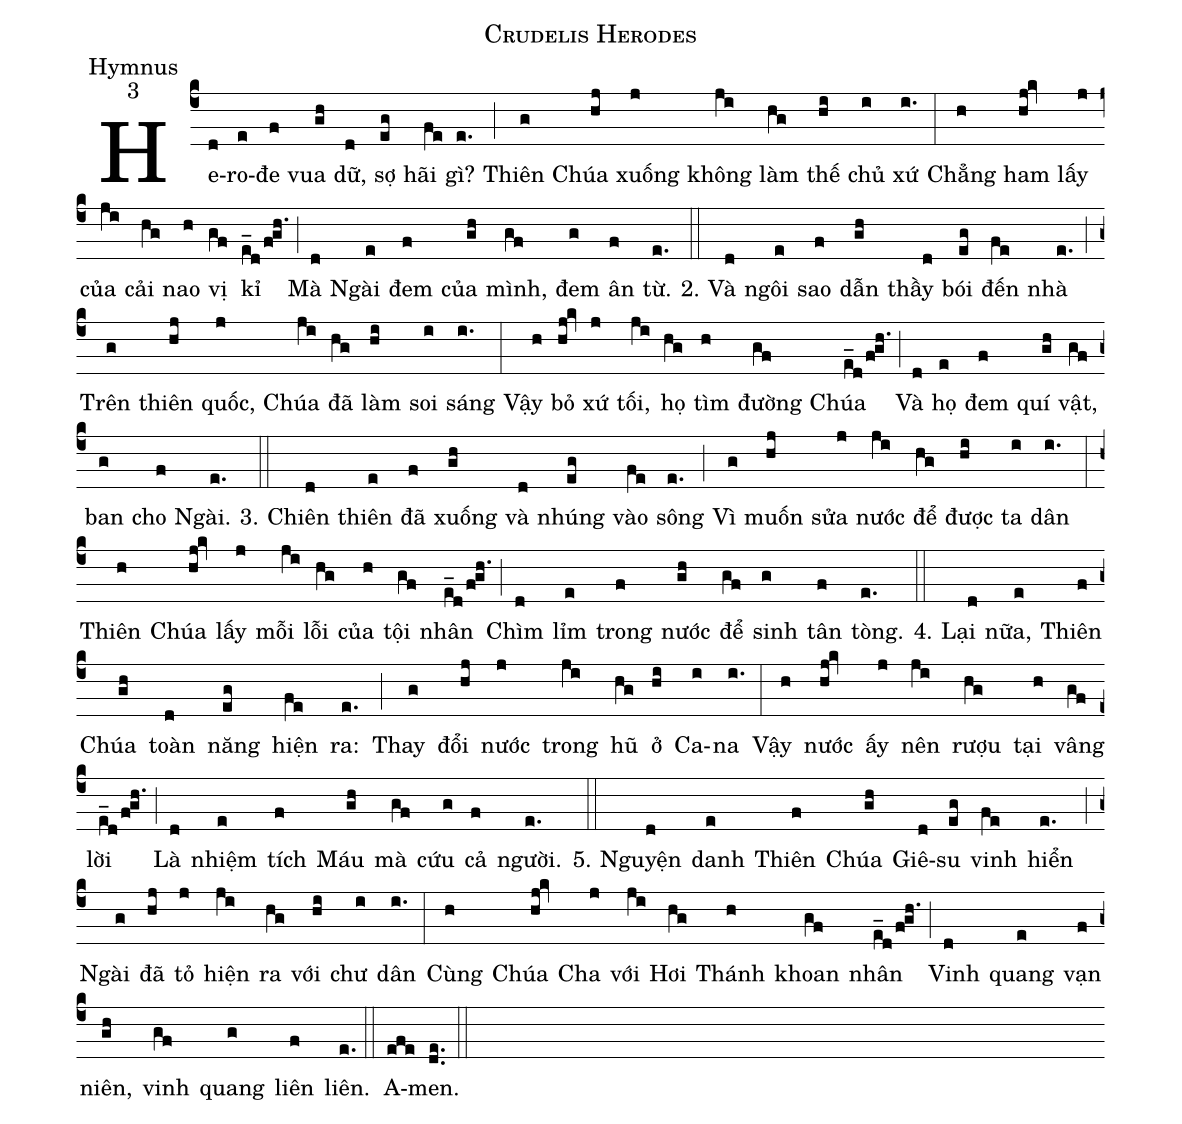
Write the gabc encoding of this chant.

name:Crudelis Herodes;
office-part:Hymnus;
mode:3;
%%
(c4)He-(d)ro-(e)đe(f) vua(gh) dữ,(d) sợ(eg) hãi(fe) gì?(e.) (;)
Thiên(g) Chúa(hj) xuống(j) không(ji) làm(hg) thế(hi) chủ(i) xứ(i.) (:)
Chẳng(h) ham(hj!kv) lấy(j) của(ji) cải(hg) nao(h) vị(gf) kỉ(e_d/f!gh.) (;)
Mà(d) Ngài(e) đem(f) của(gh) mình,(gf) đem(g) ân(f) từ.(e.) (::)
2. Và(d) ngôi(e) sao(f) dẫn(gh) thầy(d) bói(eg) đến(fe) nhà(e.) (;)
Trên(g) thiên(hj) quốc,(j) Chúa(ji) đã(hg) làm(hi) soi(i) sáng(i.) (:)
Vậy(h) bỏ(hj!kv) xứ(j) tối,(ji) họ(hg) tìm(h) đường(gf) Chúa(e_d/f!gh.) (;)
Và(d) họ(e) đem(f) quí(gh) vật,(gf) ban(g) cho(f) Ngài.(e.) (::)
3. Chiên(d) thiên(e) đã(f) xuống(gh) và(d) nhúng(eg) vào(fe) sông(e.) (;)
Vì(g) muốn(hj) sửa(j) nước(ji) để(hg) được(hi) ta(i) dân(i.) (:)
Thiên(h) Chúa(hj!kv) lấy(j) mỗi(ji) lỗi(hg) của(h) tội(gf) nhân(e_d/f!gh.) (;)
Chìm(d) lỉm(e) trong(f) nước(gh) để(gf) sinh(g) tân(f) tòng.(e.) (::)
4. Lại(d) nữa,(e) Thiên(f) Chúa(gh) toàn(d) năng(eg) hiện(fe) ra:(e.) (;)
Thay(g) đổi(hj) nước(j) trong(ji) hũ(hg) ở(hi) Ca-(i)na(i.) (:)
Vậy(h) nước(hj!kv) ấy(j) nên(ji) rượu(hg) tại(h) vâng(gf) lời(e_d/f!gh.) (;)
Là(d) nhiệm(e) tích(f) Máu(gh) mà(gf) cứu(g) cả(f) người.(e.) (::)
5. Nguyện(d) danh(e) Thiên(f) Chúa(gh) Giê-(d)su(eg) vinh(fe) hiển(e.) (;)
Ngài(g) đã(hj) tỏ(j) hiện(ji) ra(hg) với(hi) chư(i) dân(i.) (:)
Cùng(h) Chúa(hj!kv) Cha(j) với(ji) Hơi(hg) Thánh(h) khoan(gf) nhân(e_d/f!gh.) (;)
Vinh(d) quang(e) vạn(f) niên,(gh) vinh(gf) quang(g) liên(f) liên.(e.) (::)
A-(efe)men.(de..) (::)
